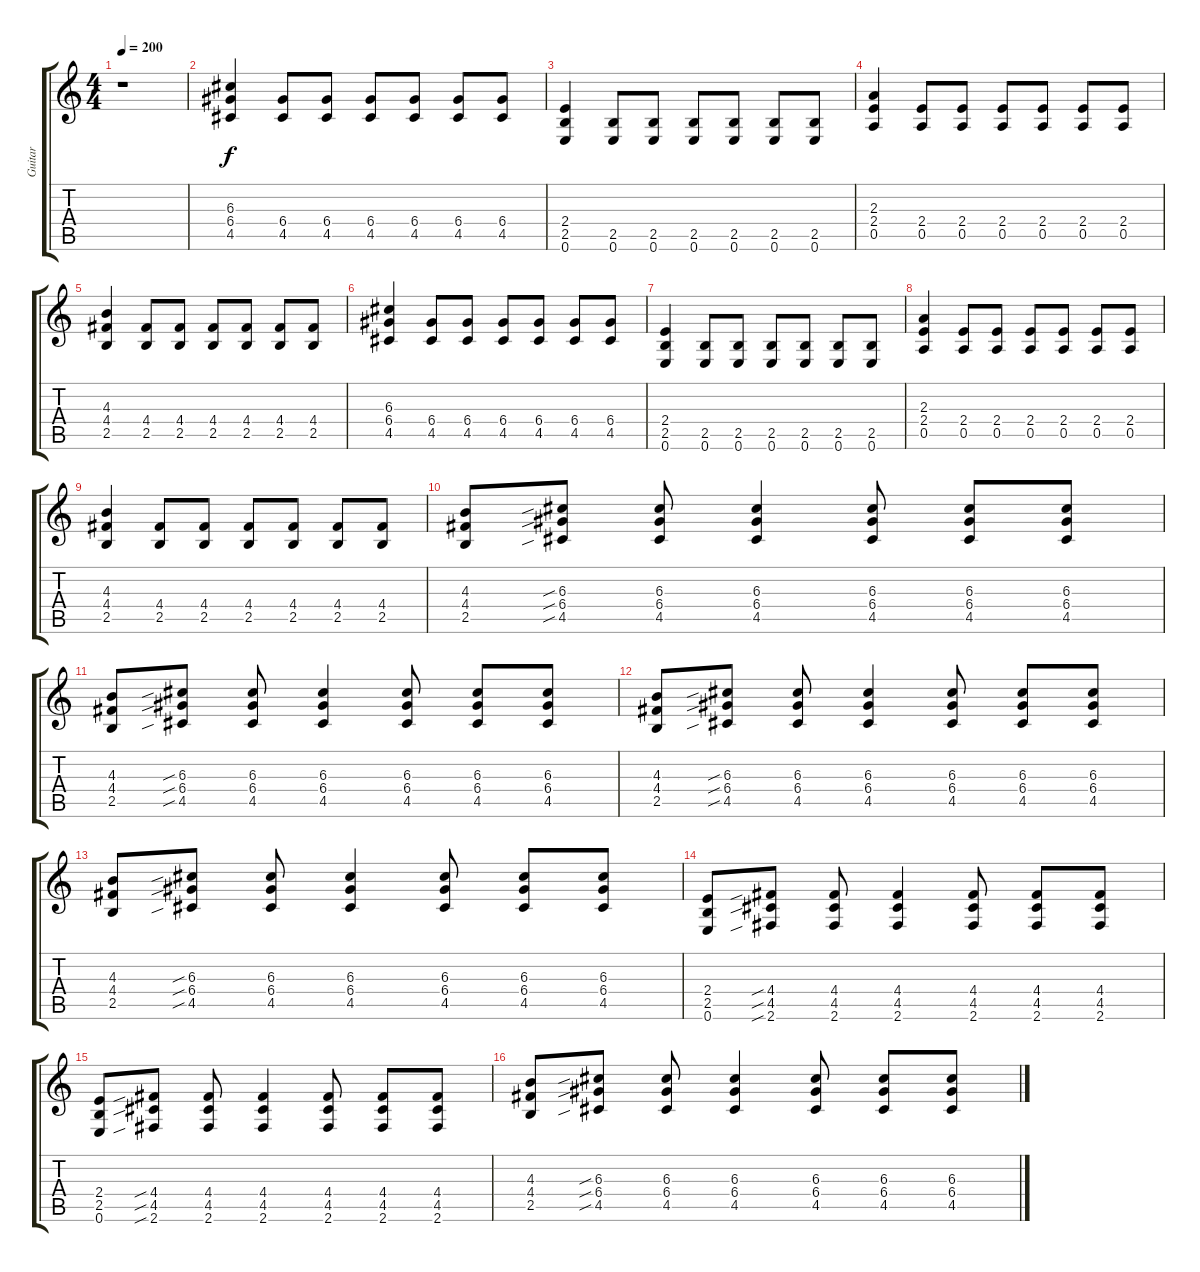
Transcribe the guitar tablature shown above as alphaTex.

\track ("Guitar" "Guitar") {instrument distortionguitar}
\staff {score tabs}
\tuning (E4 B3 G3 D3 A2 E2) {hide}
\ts (4 4)
\tempo 200
\clef g2
\ks c
r.1{dy f instrument distortionguitar} |
(6.3 6.4 4.5).4 (6.4 4.5).8 (6.4 4.5).8 (6.4 4.5).8 (6.4 4.5).8 (6.4 4.5).8 (6.4 4.5).8 |
(2.4 2.5 0.6).4 (2.5 0.6).8 (2.5 0.6).8 (2.5 0.6).8 (2.5 0.6).8 (2.5 0.6).8 (2.5 0.6).8 |
(2.3 2.4 0.5).4 (2.4 0.5).8 (2.4 0.5).8 (2.4 0.5).8 (2.4 0.5).8 (2.4 0.5).8 (2.4 0.5).8 |
(4.3 4.4 2.5).4 (4.4 2.5).8 (4.4 2.5).8 (4.4 2.5).8 (4.4 2.5).8 (4.4 2.5).8 (4.4 2.5).8 |
(6.3 6.4 4.5).4 (6.4 4.5).8 (6.4 4.5).8 (6.4 4.5).8 (6.4 4.5).8 (6.4 4.5).8 (6.4 4.5).8 |
(2.4 2.5 0.6).4 (2.5 0.6).8 (2.5 0.6).8 (2.5 0.6).8 (2.5 0.6).8 (2.5 0.6).8 (2.5 0.6).8 |
(2.3 2.4 0.5).4 (2.4 0.5).8 (2.4 0.5).8 (2.4 0.5).8 (2.4 0.5).8 (2.4 0.5).8 (2.4 0.5).8 |
(4.3 4.4 2.5).4 (4.4 2.5).8 (4.4 2.5).8 (4.4 2.5).8 (4.4 2.5).8 (4.4 2.5).8 (4.4 2.5).8 |
(4.3 4.4 2.5).8 (6.3{sib} 6.4{sib} 4.5{sib}).8 (6.3 6.4 4.5).8 (6.3 6.4 4.5).4 (6.3 6.4 4.5).8 (6.3 6.4 4.5).8 (6.3 6.4 4.5).8 |
(4.3 4.4 2.5).8 (6.3{sib} 6.4{sib} 4.5{sib}).8 (6.3 6.4 4.5).8 (6.3 6.4 4.5).4 (6.3 6.4 4.5).8 (6.3 6.4 4.5).8 (6.3 6.4 4.5).8 |
(4.3 4.4 2.5).8 (6.3{sib} 6.4{sib} 4.5{sib}).8 (6.3 6.4 4.5).8 (6.3 6.4 4.5).4 (6.3 6.4 4.5).8 (6.3 6.4 4.5).8 (6.3 6.4 4.5).8 |
(4.3 4.4 2.5).8 (6.3{sib} 6.4{sib} 4.5{sib}).8 (6.3 6.4 4.5).8 (6.3 6.4 4.5).4 (6.3 6.4 4.5).8 (6.3 6.4 4.5).8 (6.3 6.4 4.5).8 |
(2.4 2.5 0.6).8 (4.4{sib} 4.5{sib} 2.6{sib}).8 (4.4 4.5 2.6).8 (4.4 4.5 2.6).4 (4.4 4.5 2.6).8 (4.4 4.5 2.6).8 (4.4 4.5 2.6).8 |
(2.4 2.5 0.6).8 (4.4{sib} 4.5{sib} 2.6{sib}).8 (4.4 4.5 2.6).8 (4.4 4.5 2.6).4 (4.4 4.5 2.6).8 (4.4 4.5 2.6).8 (4.4 4.5 2.6).8 |
(4.3 4.4 2.5).8 (6.3{sib} 6.4{sib} 4.5{sib}).8 (6.3 6.4 4.5).8 (6.3 6.4 4.5).4 (6.3 6.4 4.5).8 (6.3 6.4 4.5).8 (6.3 6.4 4.5).8
